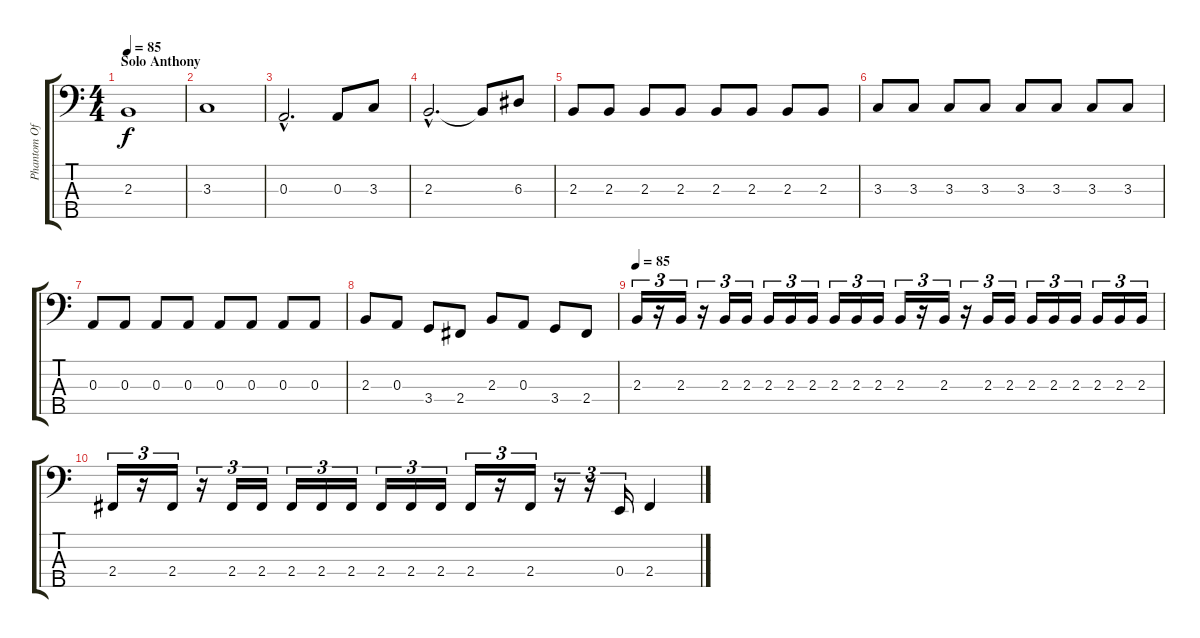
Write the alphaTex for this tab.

\track ("Phantom Of The Opera" "Phantom Of") {instrument electricbassfinger}
\staff {score tabs}
\tuning (G2 D2 A1 E1 B0) {hide}
\ts (4 4)
\section ("" "Solo Anthony")
\tempo 85
\clef f4
\ks c
2.3.1{dy f} |
3.3.1 |
0.3{hac}.2{d} 0.3.8 3.3.8 |
2.3{hac}.2{d} 2.3{t}.8 6.3.8 |
2.3.8 2.3.8 2.3.8 2.3.8 2.3.8 2.3.8 2.3.8 2.3.8 |
3.3.8 3.3.8 3.3.8 3.3.8 3.3.8 3.3.8 3.3.8 3.3.8 |
0.3.8 0.3.8 0.3.8 0.3.8 0.3.8 0.3.8 0.3.8 0.3.8 |
2.3.8 0.3.8 3.4.8 2.4.8 2.3.8 0.3.8 3.4.8 2.4.8 |
\tempo 85
2.3.16{tu (3 2)} r.16{tu (3 2)} 2.3.16{tu (3 2)} r.16{tu (3 2)} 2.3.16{tu (3 2)} 2.3.16{tu (3 2)} 2.3.16{tu (3 2)} 2.3.16{tu (3 2)} 2.3.16{tu (3 2)} 2.3.16{tu (3 2)} 2.3.16{tu (3 2)} 2.3.16{tu (3 2)} 2.3.16{tu (3 2)} r.16{tu (3 2)} 2.3.16{tu (3 2)} r.16{tu (3 2)} 2.3.16{tu (3 2)} 2.3.16{tu (3 2)} 2.3.16{tu (3 2)} 2.3.16{tu (3 2)} 2.3.16{tu (3 2)} 2.3.16{tu (3 2)} 2.3.16{tu (3 2)} 2.3.16{tu (3 2)} |
2.4.16{tu (3 2)} r.16{tu (3 2)} 2.4.16{tu (3 2)} r.16{tu (3 2)} 2.4.16{tu (3 2)} 2.4.16{tu (3 2)} 2.4.16{tu (3 2)} 2.4.16{tu (3 2)} 2.4.16{tu (3 2)} 2.4.16{tu (3 2)} 2.4.16{tu (3 2)} 2.4.16{tu (3 2)} 2.4.16{tu (3 2)} r.16{tu (3 2)} 2.4.16{tu (3 2)} r.16{tu (3 2)} r.16{tu (3 2)} 0.4.16{tu (3 2)} 2.4.4
